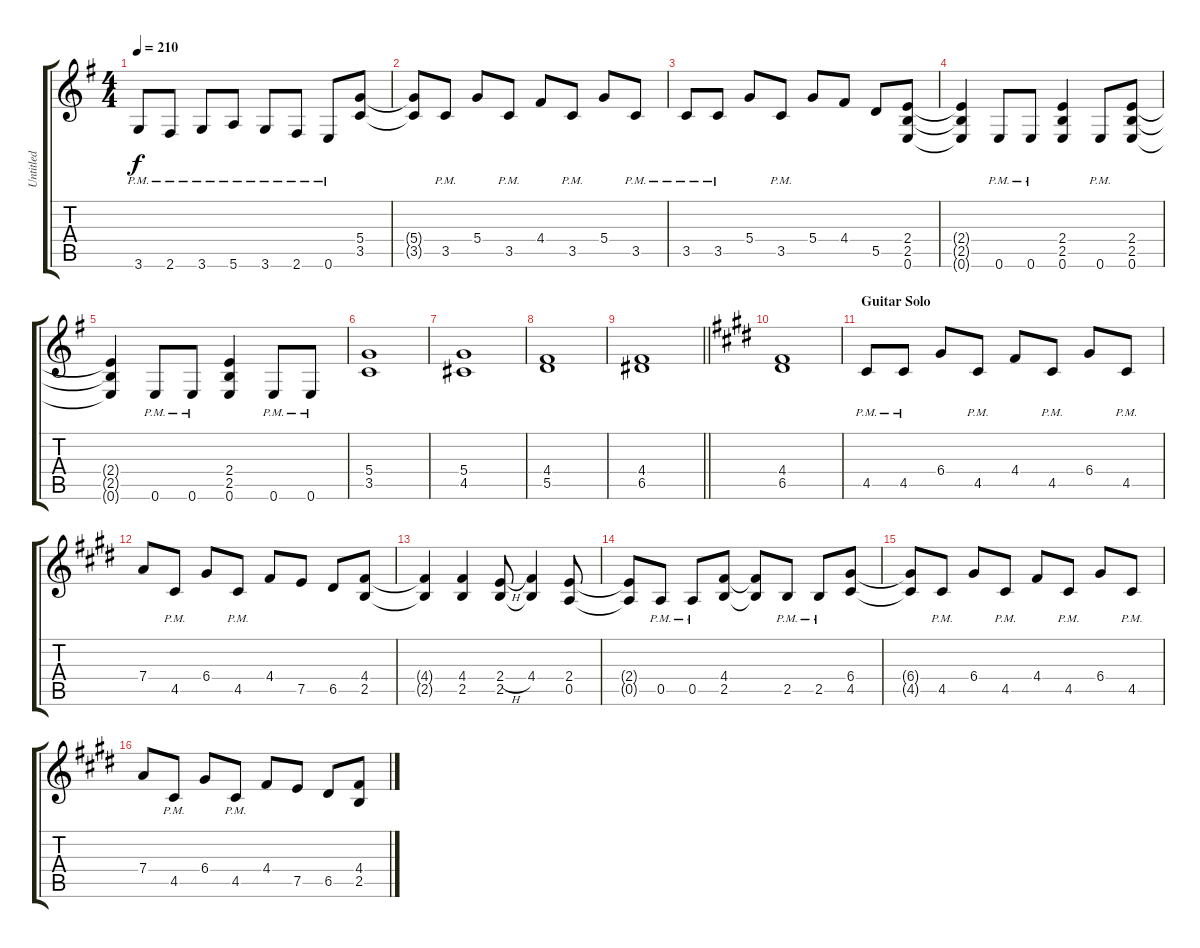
\track ("Untitled" "Untitled") {instrument distortionguitar}
\staff {score tabs}
\tuning (E4 B3 G3 D3 A2 E2) {hide}
\ts (4 4)
\tempo 210
\clef g2
\ks g
3.6{pm}.8{dy f} 2.6{pm}.8 3.6{pm}.8 5.6{pm}.8 3.6{pm}.8 2.6{pm}.8 0.6{pm}.8 (5.4 3.5).8 |
(5.4{t} 3.5{t}).8 3.5{pm}.8 5.4.8 3.5{pm}.8 4.4.8 3.5{pm}.8 5.4.8 3.5{pm}.8 |
3.5{pm}.8 3.5{pm}.8 5.4.8 3.5{pm}.8 5.4.8 4.4.8 5.5.8 (2.4 2.5 0.6).8 |
(2.4{t} 2.5{t} 0.6{t}).4 0.6{pm}.8 0.6{pm}.8 (2.4 2.5 0.6).4 0.6{pm}.8 (2.4 2.5 0.6).8 |
(2.4{t} 2.5{t} 0.6{t}).4 0.6{pm}.8 0.6{pm}.8 (2.4 2.5 0.6).4 0.6{pm}.8 0.6{pm}.8 |
(5.4 3.5).1 |
(5.4 4.5).1 |
(4.4 5.5).1 |
\barLineRight lightlight
(4.4 6.5).1 |
\ks e
(4.4 6.5).1 |
\section ("" "Guitar Solo")
\ks c#minor
4.5{pm}.8 4.5{pm}.8 6.4.8 4.5{pm}.8 4.4.8 4.5{pm}.8 6.4.8 4.5{pm}.8 |
7.4.8 4.5{pm}.8 6.4.8 4.5{pm}.8 4.4.8 7.5.8 6.5.8 (4.4 2.5).8 |
\ks e
(4.4{t} 2.5{t}).4 (4.4 2.5).4 (2.4{h} 2.5).8 (4.4 2.5{t}).4 (2.4 0.5).8 |
\ks c#minor
(2.4{t} 0.5{t}).8 0.5{pm}.8 0.5{pm}.8 (4.4 2.5).8 (4.4{t} 2.5{t}).8 2.5{pm}.8 2.5{pm}.8 (6.4 4.5).8 |
(6.4{t} 4.5{t}).8 4.5{pm}.8 6.4.8 4.5{pm}.8 4.4.8 4.5{pm}.8 6.4.8 4.5{pm}.8 |
\ks e
7.4.8 4.5{pm}.8 6.4.8 4.5{pm}.8 4.4.8 7.5.8 6.5.8 (4.4 2.5).8
